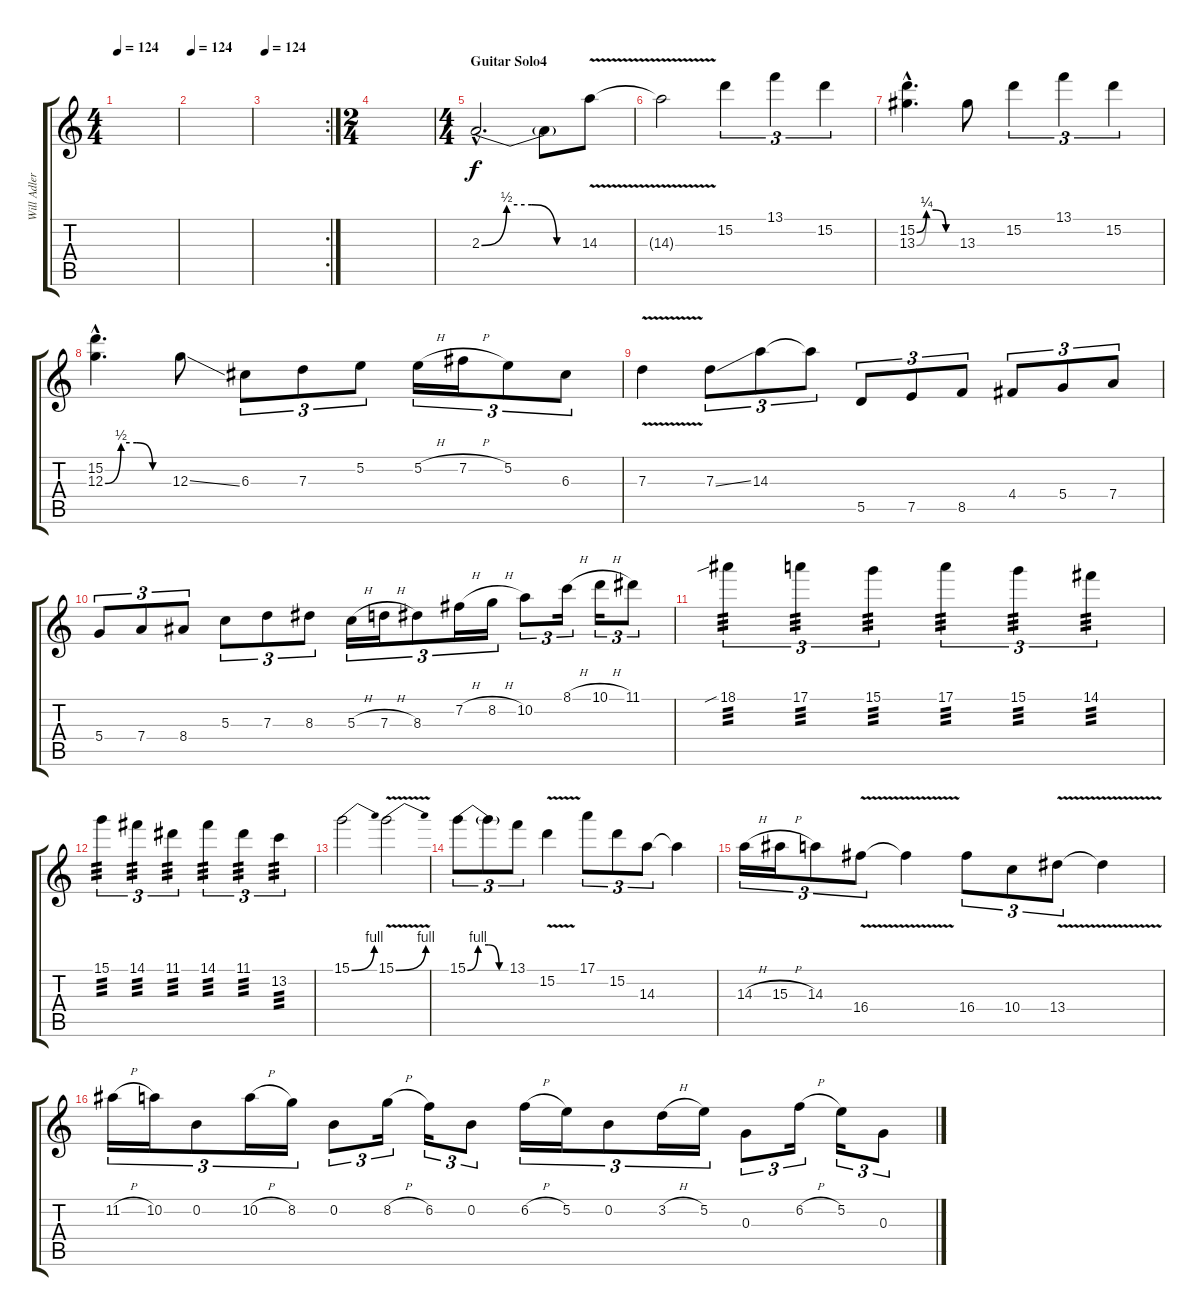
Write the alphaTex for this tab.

\track ("Will Adler - Lead" "Will Adler") {instrument distortionguitar}
\staff {score tabs}
\tuning (E4 B3 G3 D3 A2 D2) {hide}
\ts (4 4)
\tempo 124
\clef g2
\ks c
|
\tempo 124
|
\rc 2
\tempo 124
|
\ts (2 4)
|
\ts (4 4)
\section ("" "Guitar Solo4")
2.3{be (custom 0 0 15 2 30 2 45 0 60 0) hac}.2{d} 2.3{t}.8 14.3{v}.8 |
14.3{t}.2 15.2.4{tu (3 2)} 13.1.4{tu (3 2)} 15.2.4{tu (3 2)} |
(15.2{be (custom 0 0 15 1 30 1 45 0 60 0) hac} 13.3{be (custom 0 0 15 1 30 1 45 0 60 0) hac}).4{d} 13.3.8 15.2.4{tu (3 2)} 13.1.4{tu (3 2)} 15.2.4{tu (3 2)} |
(15.2{hac} 12.3{be (custom 0 0 15 2 30 2 45 0 60 0) hac}).4{d} 12.3{ss}.8 6.3.8{tu (3 2)} 7.3.8{tu (3 2)} 5.2.8{tu (3 2)} 5.2{h}.16{tu (3 2)} 7.2{h}.16{tu (3 2)} 5.2.8{tu (3 2)} 6.3.8{tu (3 2)} |
7.3{v}.4 7.3{ss}.8{tu (3 2)} 14.3.8{tu (3 2)} 14.3{t}.8{tu (3 2)} 5.5.8{tu (3 2)} 7.5.8{tu (3 2)} 8.5.8{tu (3 2)} 4.4.8{tu (3 2)} 5.4.8{tu (3 2)} 7.4.8{tu (3 2)} |
5.4.8{tu (3 2)} 7.4.8{tu (3 2)} 8.4.8{tu (3 2)} 5.3.8{tu (3 2)} 7.3.8{tu (3 2)} 8.3.8{tu (3 2)} 5.3{h}.16{tu (3 2)} 7.3{h}.16{tu (3 2)} 8.3.8{tu (3 2)} 7.2{h}.16{tu (3 2)} 8.2{h}.16{tu (3 2)} 10.2.8{tu (3 2)} 8.1{h}.16{tu (3 2)} 10.1{h}.16{tu (3 2)} 11.1.8{tu (3 2)} |
18.1{sib}.4{tu (3 2) tp 3} 17.1.4{tu (3 2) tp 3} 15.1.4{tu (3 2) tp 3} 17.1.4{tu (3 2) tp 3} 15.1.4{tu (3 2) tp 3} 14.1.4{tu (3 2) tp 3} |
15.1.4{tu (3 2) tp 3} 14.1.4{tu (3 2) tp 3} 11.1.4{tu (3 2) tp 3} 14.1.4{tu (3 2) tp 3} 11.1.4{tu (3 2) tp 3} 13.2.4{tu (3 2) tp 3} |
15.1{be (bend 0 0 60 4)}.2 15.1{be (bend 0 0 60 4) v}.2 |
15.1{be (custom 0 0 15 4 30 4 45 0 60 0)}.8{tu (3 2)} 15.1{t}.8{tu (3 2)} 13.1.8{tu (3 2)} 15.2{v}.4 17.1.8{tu (3 2)} 15.2.8{tu (3 2)} 14.3.8{tu (3 2)} 14.3{t}.4 |
14.3{h}.16{tu (3 2)} 15.3{h}.16{tu (3 2)} 14.3.8{tu (3 2)} 16.4{v}.8{tu (3 2)} 16.4{t}.4 16.4.8{tu (3 2)} 10.4.8{tu (3 2)} 13.4{v}.8{tu (3 2)} 13.4{t}.4 |
11.2{h}.16{tu (3 2)} 10.2.16{tu (3 2)} 0.2.8{tu (3 2)} 10.2{h}.16{tu (3 2)} 8.2.16{tu (3 2)} 0.2.8{tu (3 2)} 8.2{h}.16{tu (3 2)} 6.2.16{tu (3 2)} 0.2.8{tu (3 2)} 6.2{h}.16{tu (3 2)} 5.2.16{tu (3 2)} 0.2.8{tu (3 2)} 3.2{h}.16{tu (3 2)} 5.2.16{tu (3 2)} 0.3.8{tu (3 2)} 6.2{h}.16{tu (3 2)} 5.2.16{tu (3 2)} 0.3.8{tu (3 2)}
